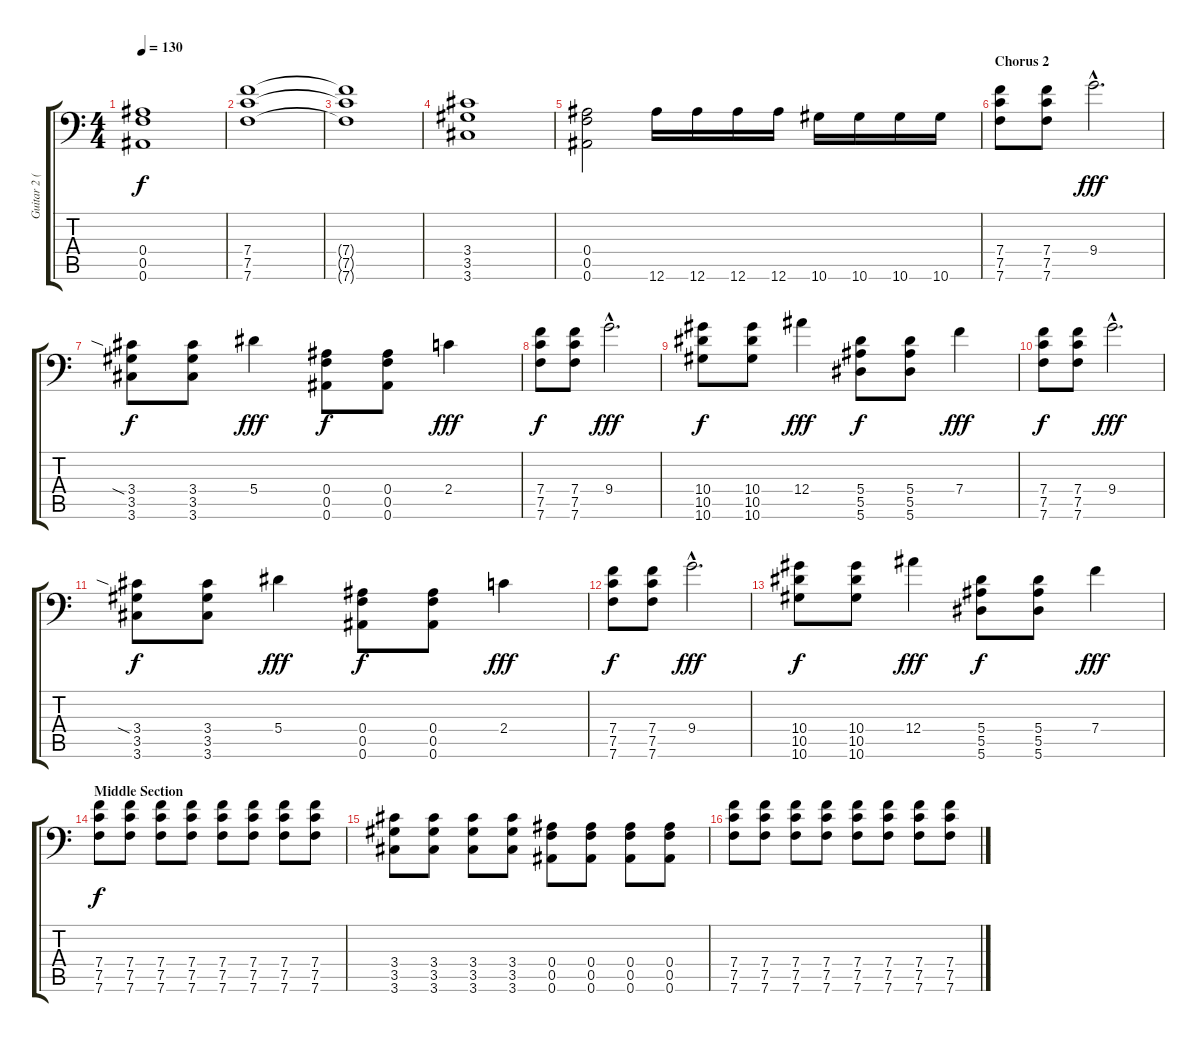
\track ("Guitar 2 (Souren \"Mike\" Sarkisyan)" "Guitar 2 (") {instrument overdrivenguitar}
\staff {score tabs}
\tuning (C4 G3 Eb3 Bb2 F2 Bb1) {hide}
\ts (4 4)
\tempo 130
\clef f4
\ks c
(0.4 0.5 0.6).1{dy f} |
(7.4 7.5 7.6).1 |
(7.4{t} 7.5{t} 7.6{t}).1 |
(3.4 3.5 3.6).1 |
(0.4 0.5 0.6).2 12.6.16 12.6.16 12.6.16 12.6.16 10.6.16 10.6.16 10.6.16 10.6.16 |
\section ("" "Chorus 2")
(7.4 7.5 7.6).8{volume 14} (7.4 7.5 7.6).8 9.4{hac}.2{d dy fff} |
(3.4{sia} 3.5 3.6).8{dy f} (3.4 3.5 3.6).8 5.4.4{dy fff} (0.4 0.5 0.6).8{dy f} (0.4 0.5 0.6).8 2.4.4{dy fff} |
(7.4 7.5 7.6).8{dy f} (7.4 7.5 7.6).8 9.4{hac}.2{d dy fff} |
(10.4 10.5 10.6).8{dy f} (10.4 10.5 10.6).8 12.4.4{dy fff} (5.4 5.5 5.6).8{dy f} (5.4 5.5 5.6).8 7.4.4{dy fff} |
(7.4 7.5 7.6).8{dy f} (7.4 7.5 7.6).8 9.4{hac}.2{d dy fff} |
(3.4{sia} 3.5 3.6).8{dy f} (3.4 3.5 3.6).8 5.4.4{dy fff} (0.4 0.5 0.6).8{dy f} (0.4 0.5 0.6).8 2.4.4{dy fff} |
(7.4 7.5 7.6).8{dy f} (7.4 7.5 7.6).8 9.4{hac}.2{d dy fff} |
(10.4 10.5 10.6).8{dy f} (10.4 10.5 10.6).8 12.4.4{dy fff} (5.4 5.5 5.6).8{dy f} (5.4 5.5 5.6).8 7.4.4{dy fff} |
\section ("" "Middle Section")
(7.4 7.5 7.6).8{dy f} (7.4 7.5 7.6).8 (7.4 7.5 7.6).8 (7.4 7.5 7.6).8 (7.4 7.5 7.6).8 (7.4 7.5 7.6).8 (7.4 7.5 7.6).8 (7.4 7.5 7.6).8 |
(3.4 3.5 3.6).8 (3.4 3.5 3.6).8 (3.4 3.5 3.6).8 (3.4 3.5 3.6).8 (0.4 0.5 0.6).8 (0.4 0.5 0.6).8 (0.4 0.5 0.6).8 (0.4 0.5 0.6).8 |
(7.4 7.5 7.6).8 (7.4 7.5 7.6).8 (7.4 7.5 7.6).8 (7.4 7.5 7.6).8 (7.4 7.5 7.6).8 (7.4 7.5 7.6).8 (7.4 7.5 7.6).8 (7.4 7.5 7.6).8
